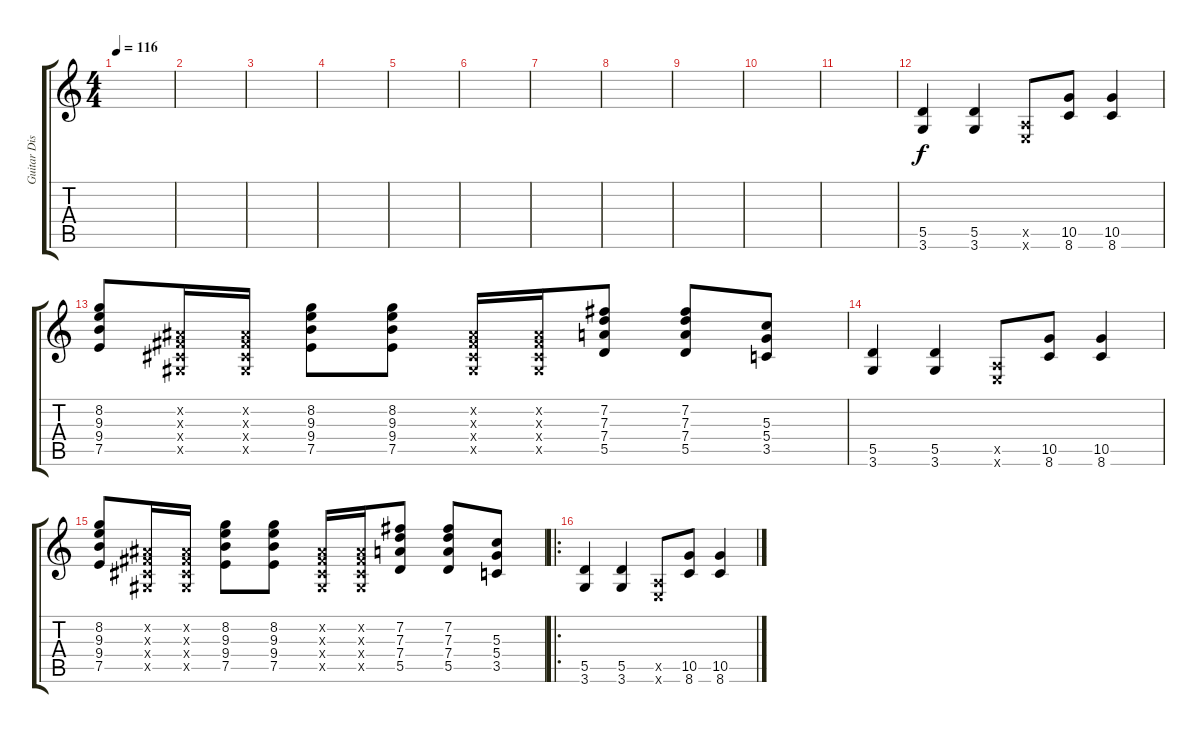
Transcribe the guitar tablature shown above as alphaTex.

\track ("Guitar Dist" "Guitar Dis") {instrument distortionguitar}
\staff {score tabs}
\tuning (E4 B3 G3 D3 A2 E2) {hide}
\ts (4 4)
\tempo 116
\clef g2
\ks c
|
|
|
|
|
|
|
|
|
|
|
(5.5 3.6).4 (5.5 3.6).4 (0.5{x} 0.6{x}).8 (10.5 8.6).8 (10.5 8.6).4 |
(8.2 9.3 9.4 7.5).8 (-1.2{x} -1.3{x} -1.4{x} -1.5{x}).16 (-1.2{x} -1.3{x} -1.4{x} -1.5{x}).16 (8.2 9.3 9.4 7.5).8 (8.2 9.3 9.4 7.5).8 (-1.2{x} -1.3{x} -1.4{x} -1.5{x}).16 (-1.2{x} -1.3{x} -1.4{x} -1.5{x}).16 (7.2 7.3 7.4 5.5).8 (7.2 7.3 7.4 5.5).8 (5.3 5.4 3.5).8 |
(5.5 3.6).4 (5.5 3.6).4 (0.5{x} 0.6{x}).8 (10.5 8.6).8 (10.5 8.6).4 |
(8.2 9.3 9.4 7.5).8 (-1.2{x} -1.3{x} -1.4{x} -1.5{x}).16 (-1.2{x} -1.3{x} -1.4{x} -1.5{x}).16 (8.2 9.3 9.4 7.5).8 (8.2 9.3 9.4 7.5).8 (-1.2{x} -1.3{x} -1.4{x} -1.5{x}).16 (-1.2{x} -1.3{x} -1.4{x} -1.5{x}).16 (7.2 7.3 7.4 5.5).8 (7.2 7.3 7.4 5.5).8 (5.3 5.4 3.5).8 |
\ro
(5.5 3.6).4 (5.5 3.6).4 (0.5{x} 0.6{x}).8 (10.5 8.6).8 (10.5 8.6).4
